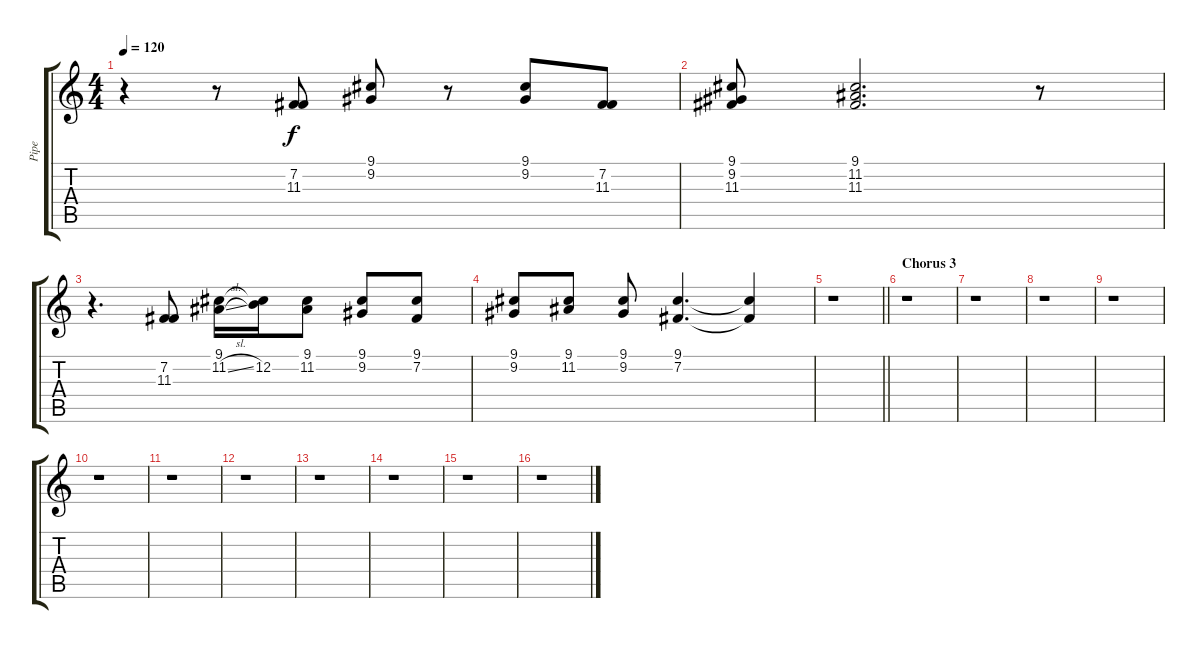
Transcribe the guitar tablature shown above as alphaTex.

\track ("Pipe" "Pipe") {instrument clarinet}
\staff {score tabs}
\tuning (E4 B3 G3 D3 A2 E2) {hide}
\ts (4 4)
\tempo 120
\clef g2
\ks c
r.4{dy f} r.8 (7.2 11.3).8 (9.1 9.2).8 r.8 (9.1 9.2).8 (7.2 11.3).8 |
(9.1 9.2 11.3).8 (9.1 11.2 11.3).2{d} r.8 |
r.4{d} (7.2 11.3).8 (9.1 11.2{sl}).16 (9.1{t} 12.2).16 (9.1 11.2).8 (9.1 9.2).8 (9.1 7.2).8 |
(9.1 9.2).8 (9.1 11.2).8 (9.1 9.2).8 (9.1 7.2).4{d} (9.1{t} 7.2{t}).4 |
\barLineRight lightlight
r.1 |
\section ("" "Chorus 3")
r.1 |
r.1 |
r.1 |
r.1 |
r.1 |
r.1 |
r.1 |
r.1 |
r.1 |
r.1 |
r.1
